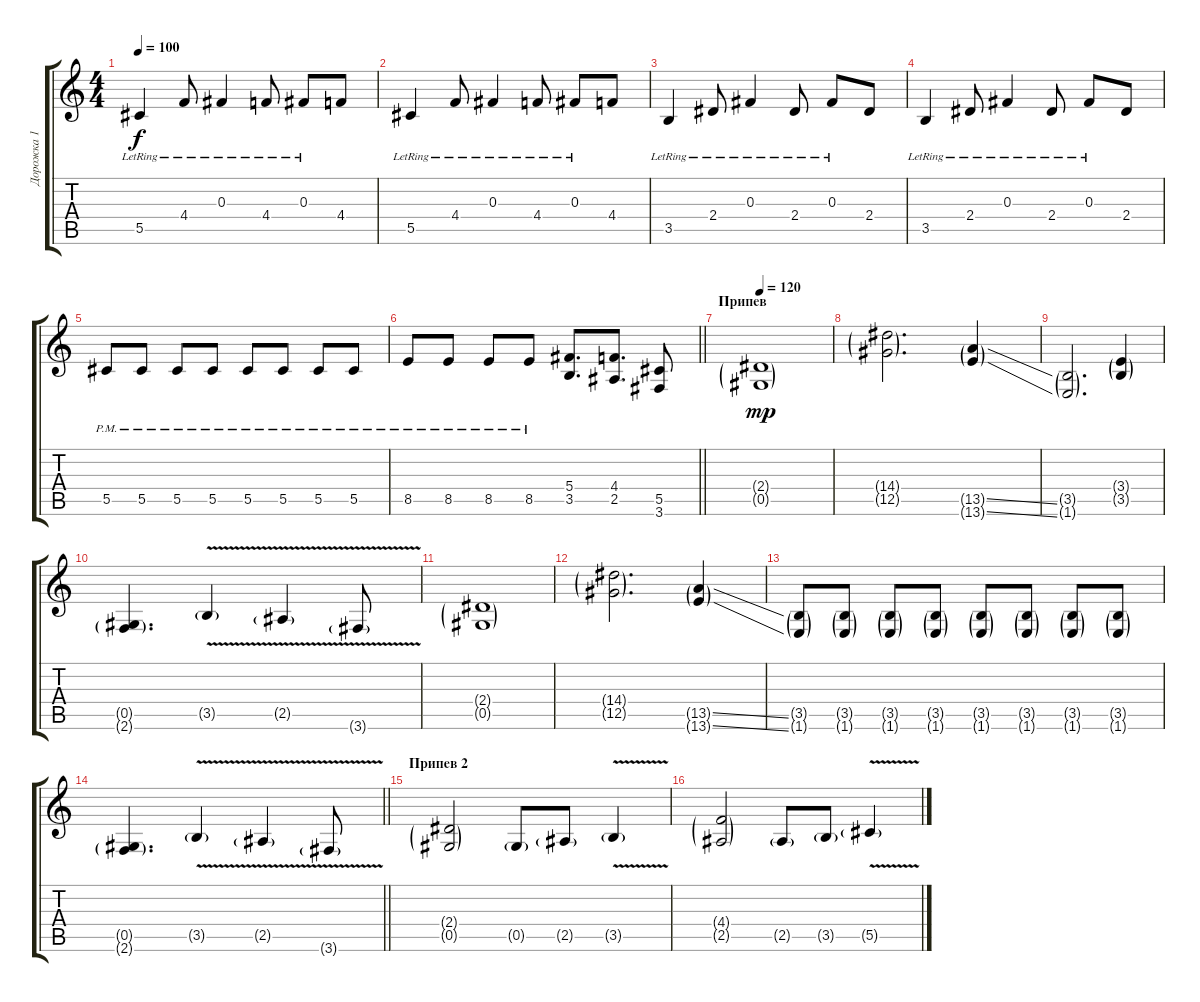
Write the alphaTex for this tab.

\track ("Дорожка 1" "Дорожка 1") {instrument acousticguitarsteel}
\staff {score tabs}
\tuning (Eb4 Bb3 Gb3 Db3 Ab2 Eb2) {hide}
\ts (4 4)
\tempo 100
\clef g2
\ks c
5.5{lr}.4{dy f} 4.4{lr}.8 0.3{lr}.4 4.4{lr}.8 0.3{lr}.8 4.4.8 |
5.5{lr}.4 4.4{lr}.8 0.3{lr}.4 4.4{lr}.8 0.3{lr}.8 4.4.8 |
3.5{lr}.4 2.4{lr}.8 0.3{lr}.4 2.4{lr}.8 0.3{lr}.8 2.4.8 |
3.5{lr}.4 2.4{lr}.8 0.3{lr}.4 2.4{lr}.8 0.3{lr}.8 2.4.8 |
5.5{pm}.8{instrument distortionguitar} 5.5{pm}.8 5.5{pm}.8 5.5{pm}.8 5.5{pm}.8 5.5{pm}.8 5.5{pm}.8 5.5{pm}.8 |
\barLineRight lightlight
8.5{pm}.8 8.5{pm}.8 8.5{pm}.8 8.5{pm}.8 (5.4 3.5).8{d} (4.4 2.5).8{d} (5.5 3.6).8 |
\section ("" "Припев")
\tempo 120
(2.4{g} 0.5{g}).1{dy mp instrument distortionguitar} |
(14.4{g} 12.5{g}).2{d} (13.5{ss g} 13.6{ss g}).4 |
(3.5{g} 1.6{g}).2{d} (3.4{g} 3.5{g}).4 |
(0.5{g} 2.6{g}).4{d} 3.5{v g}.4 2.5{v g}.4 3.6{v g}.8 |
(2.4{g} 0.5{g}).1{instrument distortionguitar} |
(14.4{g} 12.5{g}).2{d} (13.5{ss g} 13.6{ss g}).4 |
(3.5{g} 1.6{g}).8 (3.5{g} 1.6{g}).8 (3.5{g} 1.6{g}).8 (3.5{g} 1.6{g}).8 (3.5{g} 1.6{g}).8 (3.5{g} 1.6{g}).8 (3.5{g} 1.6{g}).8 (3.5{g} 1.6{g}).8 |
\barLineRight lightlight
(0.5{g} 2.6{g}).4{d} 3.5{v g}.4 2.5{v g}.4 3.6{v g}.8 |
\section ("" "Припев 2")
(2.4{g} 0.5{g}).2 0.5{g}.8 2.5{g}.8 3.5{v g}.4 |
(4.4{g} 2.5{g}).2 2.5{g}.8 3.5{g}.8 5.5{v g}.4
